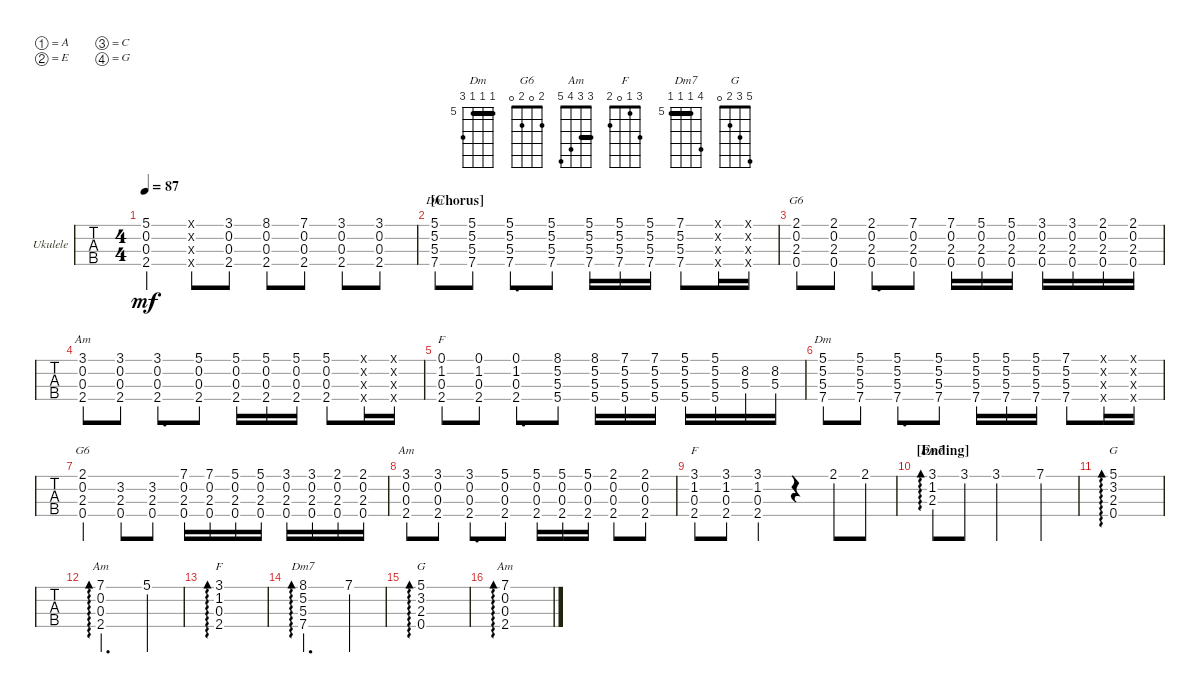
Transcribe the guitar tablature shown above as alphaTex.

\bracketExtendMode groupsimilarinstruments
\firstSystemTrackNameOrientation horizontal
\otherSystemsTrackNameOrientation horizontal
\track ("" "Ukulele") {instrument shamisen}
\staff {tabs}
\tuning (A4 E4 C4 G4)
\chord ("Dm" 5 5 5 7) {firstfret 5 barre (5 5)}
\chord ("G6" 2 0 2 0)
\chord ("Am" 3 0 0 2)
\chord ("F" 0 1 0 2)
\chord ("F" 3 1 0 2)
\chord ("Dm7" 3 1 2 2)
\chord ("G" x x 2 x)
\chord ("Am" 3 3 4 5) {barre 3}
\chord ("Dm7" 8 5 5 5) {firstfret 5 barre (5 5)}
\chord ("G" 5 3 2 0)
\ts (4 4)
\tempo 87
\clef g2
\ks aminor
(5.1 0.2 0.3 2.4).4{dy mf} (0.1{x} 0.2{x} 0.4{x} 0.3{x}).8 (3.1 0.2 0.3 2.4).8 (8.1 0.2 0.3 2.4).8 (7.1 0.2 0.3 2.4).8 (3.1 0.2 0.3 2.4).8 (3.1 0.2 0.3 2.4).8 |
\section ("" "[Chorus]")
(5.1 5.3 5.2 7.4).8{ch "Dm"} (5.1 5.2 5.3 7.4).8 (5.1 5.2 5.3 7.4).8{d} (5.1 5.2 5.3 7.4).8 (5.1 5.2 5.3 7.4).16 (5.1 5.2 5.3 7.4).16 (5.1 5.2 5.3 7.4).16 (7.1 5.2 5.3 7.4).8 (0.4{x} 0.3{x} 0.2{x} 0.1{x}).16 (0.1{x} 0.2{x} 0.3{x} 0.4{x}).16 |
(2.1 0.2 2.3 0.4).8{ch "G6"} (2.1 0.2 2.3 0.4).8 (2.1 0.2 2.3 0.4).8{d} (7.1 0.2 2.3 0.4).8 (7.1 0.2 2.3 0.4).16 (5.1 0.2 2.3 0.4).16 (5.1 0.2 2.3 0.4).16 (3.1 0.2 2.3 0.4).16 (3.1 0.2 2.3 0.4).16 (2.1 0.2 2.3 0.4).16 (2.1 0.2 2.3 0.4).16 |
(3.1 0.2 0.3 2.4).8{ch "Am"} (3.1 0.3 0.2 2.4).8 (3.1 0.2 0.3 2.4).8{d} (5.1 0.2 0.3 2.4).8 (5.1 0.2 0.3 2.4).16 (5.1 0.2 0.3 2.4).16 (5.1 0.2 0.3 2.4).16 (5.1 0.2 0.3 2.4).8 (0.1{x} 0.2{x} 0.3{x} 0.4{x}).16 (0.4{x} 0.3{x} 0.2{x} 0.1{x}).16 |
(0.1 1.2 0.3 2.4).8{ch "F"} (0.1 1.2 0.3 2.4).8 (0.1 1.2 0.3 2.4).8{d} (8.1 5.4 5.3 5.2).8 (8.1 5.2 5.3 5.4).16 (7.1 5.4 5.3 5.2).16 (7.1 5.2 5.3 5.4).16 (5.1 5.4 5.3 5.2).16 (5.1 5.3 5.2 5.4).16 (8.2 5.3).16 (8.2 5.3).16 |
(5.1 5.3 5.2 7.4).8{ch "Dm"} (5.1 5.2 5.3 7.4).8 (5.1 5.2 5.3 7.4).8{d} (5.1 5.2 5.3 7.4).8 (5.1 5.2 5.3 7.4).16 (5.1 5.2 5.3 7.4).16 (5.1 5.2 5.3 7.4).16 (7.1 5.2 5.3 7.4).8 (0.4{x} 0.3{x} 0.2{x} 0.1{x}).16 (0.1{x} 0.2{x} 0.3{x} 0.4{x}).16 |
(2.1 0.2 2.3 0.4).4{ch "G6"} (3.2 2.3 0.4).8 (3.2 2.3 0.4).8 (7.1 0.2 2.3 0.4).16 (7.1 0.2 2.3 0.4).16 (5.1 0.2 2.3 0.4).16 (5.1 0.2 2.3 0.4).16 (3.1 0.2 2.3 0.4).16 (3.1 0.2 2.3 0.4).16 (2.1 0.2 2.3 0.4).16 (2.1 0.2 2.3 0.4).16 |
(3.1 0.2 0.3 2.4).8{ch "Am"} (3.1 0.2 0.3 2.4).8 (3.1 0.2 0.3 2.4).8{d} (5.1 0.2 0.3 2.4).8 (5.1 0.2 0.3 2.4).16 (5.1 0.2 0.3 2.4).16 (5.1 0.2 0.3 2.4).16 (2.1 0.2 0.3 2.4).8 (2.1 2.4 0.3 0.2).8 |
(3.1 1.2 0.3 2.4).8{ch "F"} (3.1 1.2 0.3 2.4).8 (3.1 1.2 0.3 2.4).4 r.4 2.1.8 2.1.8 |
\section ("" "[Ending]")
(3.1 1.2 2.3).8{ad 0 ch "Dm7"} 3.1.8 3.1.2 7.1.4 |
(2.3 5.1 3.2 0.4).1{ad 0 ch "G"} |
(7.1 0.2 0.3 2.4).2{d ad 0 ch "Am"} 5.1.4 |
(3.1 1.2 0.3 2.4).1{ad 0 ch "F"} |
(8.1 5.2 5.3 7.4).2{d ad 0 ch "Dm7"} 7.1.4 |
(5.1 3.2 2.3 0.4).1{ad 0 ch "G"} |
(7.1 0.2 0.3 2.4).1{ad 0 ch "Am"}
